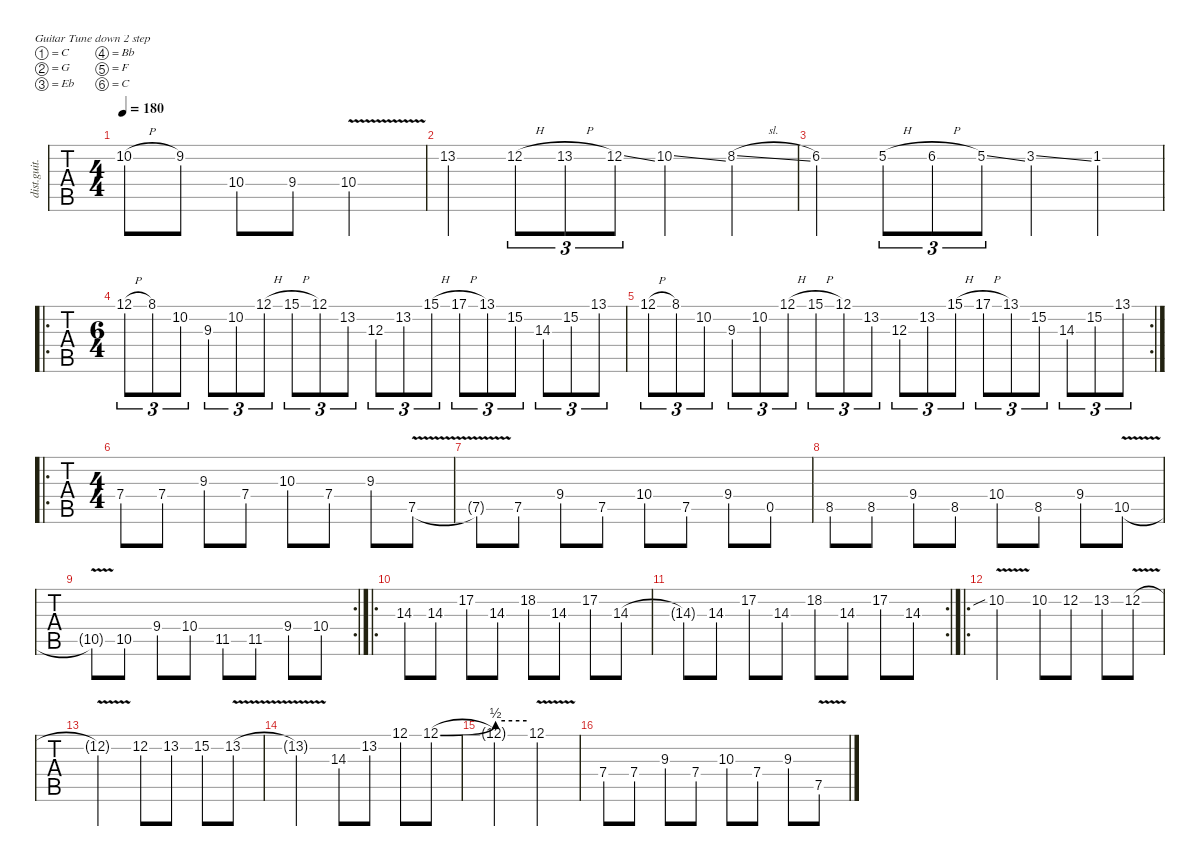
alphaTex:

\defaultSystemsLayout 4
\hideDynamics
\bracketExtendMode nobrackets
\otherSystemsTrackNameOrientation horizontal
\track ("Gtr. 2" "dist.guit.") {solo instrument distortionguitar}
\staff {tabs}
\tuning (C4 G3 Eb3 Bb2 F2 C2)
\ts (4 4)
\tempo 180
\clef g2
\ks fminor
10.2{h acc forcenatural}.8{dy f} 9.2{acc forcenatural}.8 10.4{acc b}.8 9.4{acc forcenatural}.8 10.4{v acc b}.2 |
13.2{acc b}.4 12.2{h acc forcenatural}.8{tu (3 2)} 13.2{h acc b}.8{tu (3 2)} 12.2{ss acc forcenatural}.8{tu (3 2)} 10.2{ss acc forcenatural}.4 8.2{sl acc b}.4 |
6.2{acc b}.4 5.2{h acc forcenatural}.8{tu (3 2)} 6.2{h acc b}.8{tu (3 2)} 5.2{ss acc forcenatural}.8{tu (3 2)} 3.2{ss acc b}.4 1.2{acc b}.4 |
\ro
\ts (6 4)
\beaming (8 6 6)
12.1{h acc forcenatural}.8{tu (3 2) ot 8va} 8.1{acc b}.8{tu (3 2) ot 8va} 10.2{acc forcenatural}.8{tu (3 2) ot 8va} 9.3{acc forcenatural}.8{tu (3 2) ot 8va} 10.2{acc forcenatural}.8{tu (3 2) ot 8va} 12.1{h acc forcenatural}.8{tu (3 2) ot 8va} 15.1{h acc b}.8{tu (3 2) ot 8va} 12.1{acc forcenatural}.8{tu (3 2) ot 8va} 13.2{acc b}.8{tu (3 2) ot 8va} 12.3{acc b}.8{tu (3 2) ot 8va} 13.2{acc b}.8{tu (3 2) ot 8va} 15.1{h acc b}.8{tu (3 2) ot 8va} 17.1{h acc forcenatural}.8{tu (3 2) ot 8va} 13.1{acc b}.8{tu (3 2) ot 8va} 15.2{acc b}.8{tu (3 2) ot 8va} 14.3{acc forcenatural}.8{tu (3 2) ot 8va} 15.2{acc b}.8{tu (3 2) ot 8va} 13.1{acc b}.8{tu (3 2)} |
\rc 2
12.1{h acc forcenatural}.8{tu (3 2) ot 8va} 8.1{acc b}.8{tu (3 2) ot 8va} 10.2{acc forcenatural}.8{tu (3 2) ot 8va} 9.3{acc forcenatural}.8{tu (3 2) ot 8va} 10.2{acc forcenatural}.8{tu (3 2) ot 8va} 12.1{h acc forcenatural}.8{tu (3 2) ot 8va} 15.1{h acc b}.8{tu (3 2) ot 8va} 12.1{acc forcenatural}.8{tu (3 2) ot 8va} 13.2{acc b}.8{tu (3 2) ot 8va} 12.3{acc b}.8{tu (3 2) ot 8va} 13.2{acc b}.8{tu (3 2) ot 8va} 15.1{h acc b}.8{tu (3 2) ot 8va} 17.1{h acc forcenatural}.8{tu (3 2) ot 8va} 13.1{acc b}.8{tu (3 2) ot 8va} 15.2{acc b}.8{tu (3 2) ot 8va} 14.3{acc forcenatural}.8{tu (3 2) ot 8va} 15.2{acc b}.8{tu (3 2) ot 8va} 13.1{acc b}.8{tu (3 2)} |
\ro
\ts (4 4)
\beaming (8 2 2 2 2)
7.4{acc forcenatural}.8 7.4{acc forcenatural}.8 9.3{acc forcenatural}.8 7.4{acc forcenatural}.8 10.3{acc b}.8 7.4{acc forcenatural}.8 9.3{acc forcenatural}.8 7.5{v acc forcenatural}.8 |
7.5{v t acc forcenatural}.8 7.5{acc forcenatural}.8 9.4{acc forcenatural}.8 7.5{acc forcenatural}.8 10.4{acc b}.8 7.5{acc forcenatural}.8 9.4{acc forcenatural}.8 0.5{acc forcenatural}.8 |
8.5{acc b}.8 8.5{acc b}.8 9.4{acc forcenatural}.8 8.5{acc b}.8 10.4{acc b}.8 8.5{acc b}.8 9.4{acc forcenatural}.8 10.5{v acc b}.8 |
\rc 2
10.5{v t acc b}.8 10.5{acc b}.8 9.4{acc forcenatural}.8 10.4{acc b}.8 11.5{acc forcenatural}.8 11.5{acc forcenatural}.8 9.4{acc forcenatural}.8 10.4{acc b}.8 |
\ro
14.3{acc forcenatural}.8 14.3{acc forcenatural}.8 17.2{acc forcenatural}.8 14.3{acc forcenatural}.8 18.2{acc b}.8 14.3{acc forcenatural}.8 17.2{acc forcenatural}.8 14.3{acc forcenatural}.8 |
\rc 2
14.3{t acc forcenatural}.8 14.3{acc forcenatural}.8 17.2{acc forcenatural}.8 14.3{acc forcenatural}.8 18.2{acc b}.8 14.3{acc forcenatural}.8 17.2{acc forcenatural}.8 14.3{acc forcenatural}.8 |
\ro
10.2{v sib acc forcenatural}.2 10.2{acc forcenatural}.8 12.2{acc forcenatural}.8 13.2{acc b}.8 12.2{v acc forcenatural}.8 |
12.2{v t acc forcenatural}.2 12.2{acc forcenatural}.8 13.2{acc b}.8 15.2{acc b}.8 13.2{v acc b}.8 |
13.2{v t acc b}.2 14.3{acc forcenatural}.8 13.2{acc b}.8 12.1{acc forcenatural}.8 12.1{be (bend 0 0 60 2) acc forcenatural}.8 |
12.1{be (hold 0 2 60 2) t}.2 12.1{v acc forcenatural}.2 |
7.4{acc forcenatural}.8{dy mf} 7.4{acc forcenatural}.8 9.3{acc forcenatural}.8 7.4{acc forcenatural}.8 10.3{acc b}.8 7.4{acc forcenatural}.8 9.3{acc forcenatural}.8 7.5{v acc forcenatural}.8
